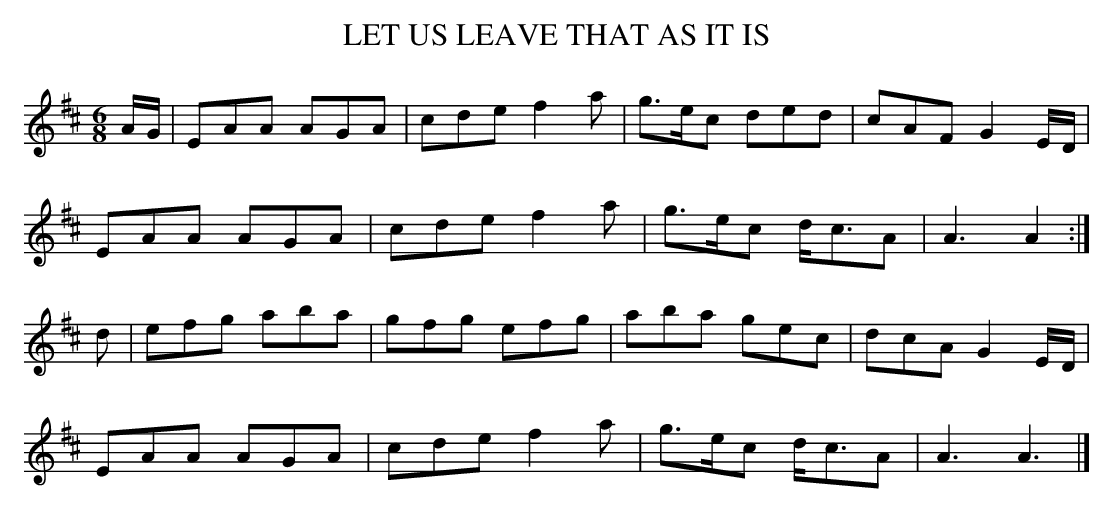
X:1
T:LET US LEAVE THAT AS IT IS
Y:"gaily"
(3 sharps, no accidentals). I have converted it to
A modal to reflect my feeling that all the accented
G's are natural. Of course, I could be wrong. . .
M:6/8
L:1/8
K:Amix
A/G/|EAA AGA|cde f2a|g>ec ded|cAF G2E/D/|
EAA AGA|cde f2a|g>ec d<cA|A3A2:|
d|efg aba|gfg efg|aba gec|dcA G2E/D/|
EAA AGA|cde f2a|g>ec d<cA|A3A3|]
